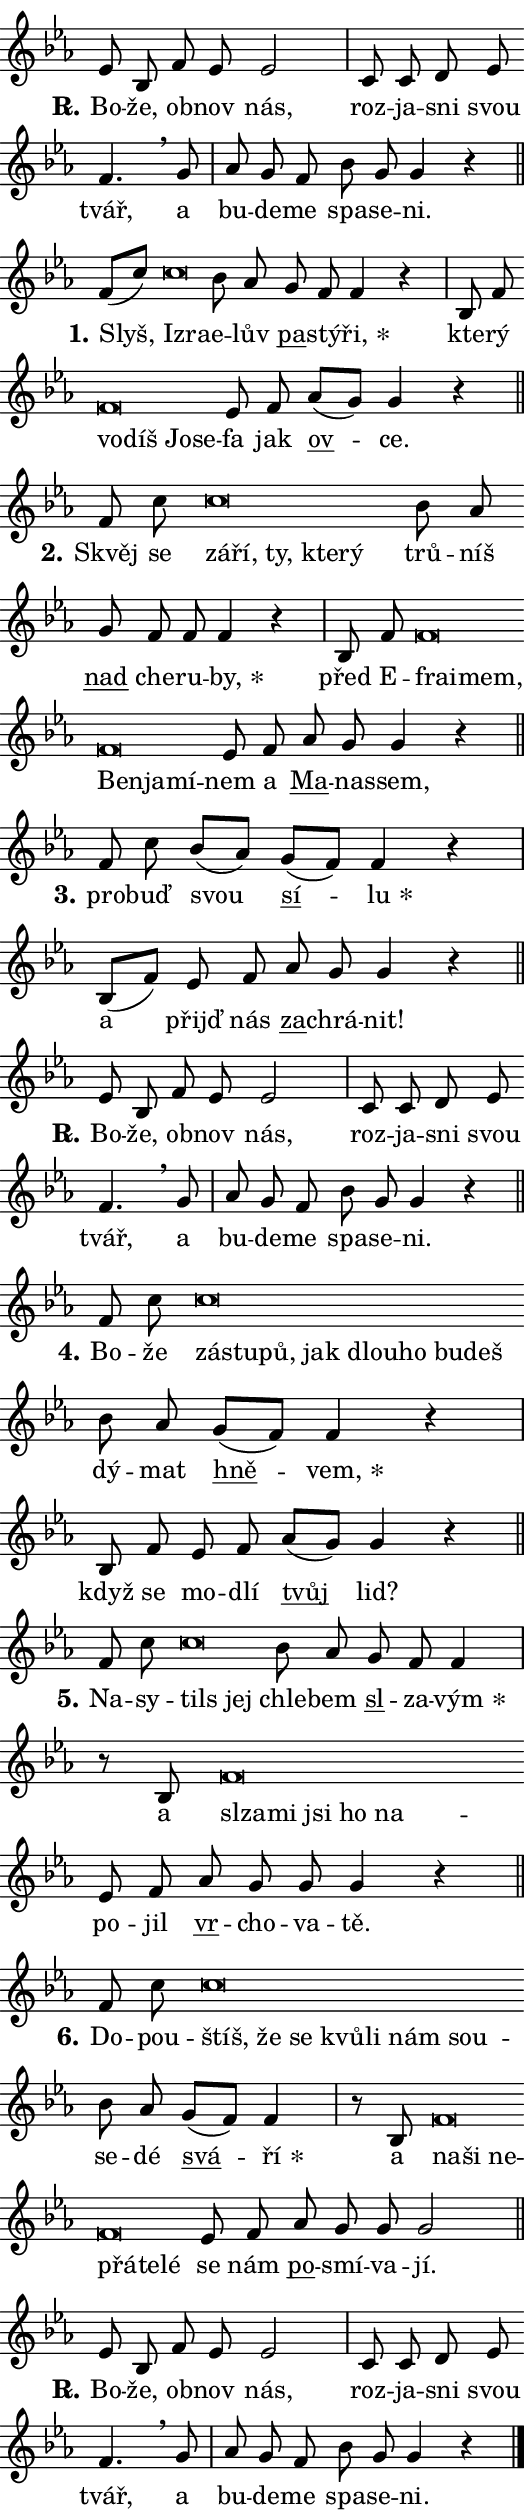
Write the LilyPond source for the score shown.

\version "2.24.0"
\header { tagline = "" }
\paper {
  indent = 0\cm
  top-margin = 0\cm
  right-margin = 0.13\cm % to fit lyric hyphens
  bottom-margin = 0\cm
  left-margin = 0\cm
  paper-width = 9\cm
  page-breaking = #ly:one-page-breaking
  system-system-spacing.basic-distance = #11
  score-system-spacing.basic-distance = #11
  ragged-last = ##f
}


%% Author: Thomas Morley
%% https://lists.gnu.org/archive/html/lilypond-user/2020-05/msg00002.html
#(define (line-position grob)
"Returns position of @var[grob} in current system:
   @code{'start}, if at first time-step
   @code{'end}, if at last time-step
   @code{'middle} otherwise
"
  (let* ((col (ly:item-get-column grob))
         (ln (ly:grob-object col 'left-neighbor))
         (rn (ly:grob-object col 'right-neighbor))
         (col-to-check-left (if (ly:grob? ln) ln col))
         (col-to-check-right (if (ly:grob? rn) rn col))
         (break-dir-left
           (and
             (ly:grob-property col-to-check-left 'non-musical #f)
             (ly:item-break-dir col-to-check-left)))
         (break-dir-right
           (and
             (ly:grob-property col-to-check-right 'non-musical #f)
             (ly:item-break-dir col-to-check-right))))
        (cond ((eqv? 1 break-dir-left) 'start)
              ((eqv? -1 break-dir-right) 'end)
              (else 'middle))))

#(define (tranparent-at-line-position vctor)
  (lambda (grob)
  "Relying on @code{line-position} select the relevant enry from @var{vctor}.
Used to determine transparency,"
    (case (line-position grob)
      ((end) (not (vector-ref vctor 0)))
      ((middle) (not (vector-ref vctor 1)))
      ((start) (not (vector-ref vctor 2))))))

noteHeadBreakVisibility =
#(define-music-function (break-visibility)(vector?)
"Makes @code{NoteHead}s transparent relying on @var{break-visibility}"
#{
  \override NoteHead.transparent =
    #(tranparent-at-line-position break-visibility)
#})

#(define delete-ledgers-for-transparent-note-heads
  (lambda (grob)
    "Reads whether a @code{NoteHead} is transparent.
If so this @code{NoteHead} is removed from @code{'note-heads} from
@var{grob}, which is supposed to be @code{LedgerLineSpanner}.
As a result ledgers are not printed for this @code{NoteHead}"
    (let* ((nhds-array (ly:grob-object grob 'note-heads))
           (nhds-list
             (if (ly:grob-array? nhds-array)
                 (ly:grob-array->list nhds-array)
                 '()))
           ;; Relies on the transparent-property being done before
           ;; Staff.LedgerLineSpanner.after-line-breaking is executed.
           ;; This is fragile ...
           (to-keep
             (remove
               (lambda (nhd)
                 (ly:grob-property nhd 'transparent #f))
               nhds-list)))
      ;; TODO find a better method to iterate over grob-arrays, similiar
      ;; to filter/remove etc for lists
      ;; For now rebuilt from scratch
      (set! (ly:grob-object grob 'note-heads)  '())
      (for-each
        (lambda (nhd)
          (ly:pointer-group-interface::add-grob grob 'note-heads nhd))
        to-keep))))

squashNotes = {
  \override NoteHead.X-extent = #'(-0.2 . 0.2)
  \override NoteHead.Y-extent = #'(-0.75 . 0)
  \override NoteHead.stencil =
    #(lambda (grob)
       (let ((pos (ly:grob-property grob 'staff-position)))
         (begin
           (if (< pos -7) (display "ERROR: Lower brevis then expected\n") (display ""))
           (if (<= pos -6) ly:text-interface::print ly:note-head::print))))
}
unSquashNotes = {
  \revert NoteHead.X-extent
  \revert NoteHead.Y-extent
  \revert NoteHead.stencil
}

hideNotes = \noteHeadBreakVisibility #begin-of-line-visible
unHideNotes = \noteHeadBreakVisibility #all-visible

% work-around for resetting accidentals
% https://lilypond.org/doc/v2.23/Documentation/notation/displaying-rhythms#unmetered-music
cadenzaMeasure = {
  \cadenzaOff
  \partial 1024 s1024
  \cadenzaOn
}

#(define-markup-command (accent layout props text) (markup?)
  "Underline accented syllable"
  (interpret-markup layout props
    #{\markup \override #'(offset . 4.3) \underline { #text }#}))

responsum = \markup \concat {
  "R" \hspace #-1.05 \path #0.1 #'((moveto 0 0.07) (lineto 0.9 0.8)) \hspace #0.05 "."
}

spaceSize = #0.6828661417322834 % exact space size for TeX Gyre Schola

\layout {
  \context {
    \Staff
    \remove "Time_signature_engraver"
    \override LedgerLineSpanner.after-line-breaking = #delete-ledgers-for-transparent-note-heads
  }
  \context {
    \Lyrics {
      \override LyricSpace.minimum-distance = \spaceSize
      \override LyricText.font-name = #"TeX Gyre Schola"
      \override LyricText.font-size = 1
      \override StanzaNumber.font-name = #"TeX Gyre Schola Bold"
      \override StanzaNumber.font-size = 1
    }
  }
  \context {
    \Score 
    \override NoteHead.text =
      #(lambda (grob) 
        (let ((pos (ly:grob-property grob 'staff-position)))
          #{\markup {
            \combine
              \halign #-0.55 \raise #(if (= pos -6) 0 0.5) \override #'(thickness . 2) \draw-line #'(3.2 . 0)
              \musicglyph "noteheads.sM1"
          }#}))
  }
}

% magnetic-lyrics.ily
%
%   written by
%     Jean Abou Samra <jean@abou-samra.fr>
%     Werner Lemberg <wl@gnu.org>
%
%   adapted by
%     Jiri Hon <jiri.hon@gmail.com>
%
% Version 2022-Apr-15

% https://www.mail-archive.com/lilypond-user@gnu.org/msg149350.html

#(define (Left_hyphen_pointer_engraver context)
   "Collect syllable-hyphen-syllable occurrences in lyrics and store
them in properties.  This engraver only looks to the left.  For
example, if the lyrics input is @code{foo -- bar}, it does the
following.

@itemize @bullet
@item
Set the @code{text} property of the @code{LyricHyphen} grob between
@q{foo} and @q{bar} to @code{foo}.

@item
Set the @code{left-hyphen} property of the @code{LyricText} grob with
text @q{foo} to the @code{LyricHyphen} grob between @q{foo} and
@q{bar}.
@end itemize

Use this auxiliary engraver in combination with the
@code{lyric-@/text::@/apply-@/magnetic-@/offset!} hook."
   (let ((hyphen #f)
         (text #f))
     (make-engraver
      (acknowledgers
       ((lyric-syllable-interface engraver grob source-engraver)
        (set! text grob)))
      (end-acknowledgers
       ((lyric-hyphen-interface engraver grob source-engraver)
        ;(when (not (grob::has-interface grob 'lyric-space-interface))
          (set! hyphen grob)));)
      ((stop-translation-timestep engraver)
       (when (and text hyphen)
         (ly:grob-set-object! text 'left-hyphen hyphen))
       (set! text #f)
       (set! hyphen #f)))))

#(define (lyric-text::apply-magnetic-offset! grob)
   "If the space between two syllables is less than the value in
property @code{LyricText@/.details@/.squash-threshold}, move the right
syllable to the left so that it gets concatenated with the left
syllable.

Use this function as a hook for
@code{LyricText@/.after-@/line-@/breaking} if the
@code{Left_@/hyphen_@/pointer_@/engraver} is active."
   (let ((hyphen (ly:grob-object grob 'left-hyphen #f)))
     (when hyphen
       (let ((left-text (ly:spanner-bound hyphen LEFT)))
         (when (grob::has-interface left-text 'lyric-syllable-interface)
           (let* ((common (ly:grob-common-refpoint grob left-text X))
                  (this-x-ext (ly:grob-extent grob common X))
                  (left-x-ext
                   (begin
                     ;; Trigger magnetism for left-text.
                     (ly:grob-property left-text 'after-line-breaking)
                     (ly:grob-extent left-text common X)))
                  ;; `delta` is the gap width between two syllables.
                  (delta (- (interval-start this-x-ext)
                            (interval-end left-x-ext)))
                  (details (ly:grob-property grob 'details))
                  (threshold (assoc-get 'squash-threshold details 0.2)))
             (when (< delta threshold)
               (let* (;; We have to manipulate the input text so that
                      ;; ligatures crossing syllable boundaries are not
                      ;; disabled.  For languages based on the Latin
                      ;; script this is essentially a beautification.
                      ;; However, for non-Western scripts it can be a
                      ;; necessity.
                      (lt (ly:grob-property left-text 'text))
                      (rt (ly:grob-property grob 'text))
                      (is-space (grob::has-interface hyphen 'lyric-space-interface))
                      (space (if is-space " " ""))
                      (extra-delta (if is-space spaceSize 0))
                      ;; Append new syllable.
                      (ltrt-space (if (and (string? lt) (string? rt))
                                (string-append lt space rt)
                                (make-concat-markup (list lt space rt))))
                      ;; Right-align `ltrt` to the right side.
                      (ltrt-space-markup (grob-interpret-markup
                               grob
                               (make-translate-markup
                                (cons (interval-length this-x-ext) 0)
                                (make-right-align-markup ltrt-space)))))
                 (begin
                   ;; Don't print `left-text`.
                   (ly:grob-set-property! left-text 'stencil #f)
                   ;; Set text and stencil (which holds all collected
                   ;; syllables so far) and shift it to the left.
                   (ly:grob-set-property! grob 'text ltrt-space)
                   (ly:grob-set-property! grob 'stencil ltrt-space-markup)
                   (ly:grob-translate-axis! grob (- (- delta extra-delta)) X))))))))))


#(define (lyric-hyphen::displace-bounds-first grob)
   ;; Make very sure this callback isn't triggered too early.
   (let ((left (ly:spanner-bound grob LEFT))
         (right (ly:spanner-bound grob RIGHT)))
     (ly:grob-property left 'after-line-breaking)
     (ly:grob-property right 'after-line-breaking)
     (ly:lyric-hyphen::print grob)))

squashThreshold = #0.4

\layout {
  \context {
    \Lyrics
    \consists #Left_hyphen_pointer_engraver
    \override LyricText.after-line-breaking =
      #lyric-text::apply-magnetic-offset!
    \override LyricHyphen.stencil = #lyric-hyphen::displace-bounds-first
    \override LyricText.details.squash-threshold = \squashThreshold
    \override LyricHyphen.minimum-distance = 0
    \override LyricHyphen.minimum-length = \squashThreshold
  }
}

squashText = \override LyricText.details.squash-threshold = 9999
unSquashText = \override LyricText.details.squash-threshold = \squashThreshold

leftText = \override LyricText.self-alignment-X = #LEFT
unLeftText = \revert LyricText.self-alignment-X

starOffset = #(lambda (grob) 
                (let ((x_offset (ly:self-alignment-interface::aligned-on-x-parent grob)))
                  (if (= x_offset 0) 0 (+ x_offset 1.2))))

star = #(define-music-function (syllable)(string?)
"Append star separator at the end of a syllable"
#{
  \once \override LyricText.X-offset = #starOffset
  \lyricmode { \markup {
    #syllable
    \override #'((font-name . "TeX Gyre Schola Bold")) \hspace #0.2 \lower #0.65 \larger "*"
  } }
#})

starAccent = #(define-music-function (syllable)(string?)
"Append star separator at the end of a syllable and make accent"
#{
  \once \override LyricText.X-offset = #starOffset
  \lyricmode { \markup {
    \accent #syllable
    \override #'((font-name . "TeX Gyre Schola Bold")) \hspace #0.2 \lower #0.65 \larger "*"
  } }
#})

breath = #(define-music-function (syllable)(string?)
"Append breathing indicator at the end of a syllable"
#{
  \lyricmode { \markup { #syllable "+" } }
#})

optionalBreath = #(define-music-function (syllable)(string?)
"Append optional breathing indicator at the end of a syllable"
#{
  \lyricmode { \markup { #syllable "(+)" } }
#})


\score {
    <<
        \new Voice = "melody" { \cadenzaOn \key es \major \relative { es'8 bes f' es es2 \cadenzaMeasure \bar "|" c8 c d es \bar "" f4. \breathe g8 \cadenzaMeasure \bar "|" as g f \bar "" bes g g4 r \cadenzaMeasure \bar "||" \break } }
        \new Lyrics \lyricsto "melody" { \lyricmode { \set stanza = \responsum
Bo -- že, ob -- nov nás, roz -- ja -- sni svou tvář, a bu -- de -- me spa -- se -- ni. } }
    >>
    \layout {}
}

\score {
    <<
        \new Voice = "melody" { \cadenzaOn \key es \major \relative { f'8[( c')] \bar "" \squashNotes c\breve*1/16 \hideNotes \breve*1/16 \bar "" \unHideNotes \unSquashNotes bes8 as \bar "" g f f4 r \cadenzaMeasure \bar "|" bes,8 f' \bar "" \squashNotes f\breve*1/16 \hideNotes \breve*1/16 \bar "" \breve*1/16 \breve*1/16 \bar "" \unHideNotes \unSquashNotes es8 f \bar "" as[( g)] g4 r \cadenzaMeasure \bar "||" \break } }
        \new Lyrics \lyricsto "melody" { \lyricmode { \set stanza = "1."
Slyš, \leftText Iz -- \squashText ra -- \unLeftText \unSquashText e -- lův \markup \accent pa -- stý -- \star ři, kte -- rý \leftText vo -- \squashText díš Jo -- se -- \unLeftText \unSquashText fa jak \markup \accent ov -- ce. } }
    >>
    \layout {}
}

\score {
    <<
        \new Voice = "melody" { \cadenzaOn \key es \major \relative { f'8 c' \bar "" \squashNotes c\breve*1/16 \hideNotes \breve*1/16 \bar "" \breve*1/16 \bar "" \breve*1/16 \breve*1/16 \bar "" \unHideNotes \unSquashNotes bes8 as \bar "" g f f f4 r \cadenzaMeasure \bar "|" bes,8 f' \bar "" \squashNotes f\breve*1/16 \hideNotes \breve*1/16 \bar "" \breve*1/16 \bar "" \breve*1/16 \breve*1/16 \bar "" \unHideNotes \unSquashNotes es8 f \bar "" as g g4 r \cadenzaMeasure \bar "||" \break } }
        \new Lyrics \lyricsto "melody" { \lyricmode { \set stanza = "2."
Skvěj se \leftText zá -- \squashText ří, ty, kte -- rý \unLeftText \unSquashText trů -- níš \markup \accent nad che -- ru -- \star by, před E -- \leftText frai -- \squashText mem, Ben -- ja -- mí -- \unLeftText \unSquashText nem a \markup \accent Ma -- na -- ssem, } }
    >>
    \layout {}
}

\score {
    <<
        \new Voice = "melody" { \cadenzaOn \key es \major \relative { f'8 c'8 bes8[( as)] \bar "" g[( f)] f4 r \cadenzaMeasure \bar "|" bes,8[( f'8)] es8 f \bar "" as g g4 r \cadenzaMeasure \bar "||" \break } }
        \new Lyrics \lyricsto "melody" { \lyricmode { \set stanza = "3."
pro -- buď svou \markup \accent sí -- \star lu a přijď nás \markup \accent za -- chrá -- nit! } }
    >>
    \layout {}
}

\score {
    <<
        \new Voice = "melody" { \cadenzaOn \key es \major \relative { es'8 bes f' es es2 \cadenzaMeasure \bar "|" c8 c d es \bar "" f4. \breathe g8 \cadenzaMeasure \bar "|" as g f \bar "" bes g g4 r \cadenzaMeasure \bar "||" \break } }
        \new Lyrics \lyricsto "melody" { \lyricmode { \set stanza = \responsum
Bo -- že, ob -- nov nás, roz -- ja -- sni svou tvář, a bu -- de -- me spa -- se -- ni. } }
    >>
    \layout {}
}

\score {
    <<
        \new Voice = "melody" { \cadenzaOn \key es \major \relative { f'8 c' \bar "" \squashNotes c\breve*1/16 \hideNotes \breve*1/16 \bar "" \breve*1/16 \bar "" \breve*1/16 \bar "" \breve*1/16 \bar "" \breve*1/16 \bar "" \breve*1/16 \breve*1/16 \bar "" \unHideNotes \unSquashNotes bes8 as \bar "" g[( f)] f4 r \cadenzaMeasure \bar "|" bes,8 f'8 es8 f \bar "" as[( g)] g4 r \cadenzaMeasure \bar "||" \break } }
        \new Lyrics \lyricsto "melody" { \lyricmode { \set stanza = "4."
Bo -- že \leftText zá -- \squashText stu -- pů, jak dlou -- ho bu -- deš \unLeftText \unSquashText dý -- mat \markup \accent hně -- \star vem, když se mo -- dlí \markup \accent tvůj lid? } }
    >>
    \layout {}
}

\score {
    <<
        \new Voice = "melody" { \cadenzaOn \key es \major \relative { f'8 c' \bar "" \squashNotes c\breve*1/16 \hideNotes \breve*1/16 \bar "" \unHideNotes \unSquashNotes bes8 as \bar "" g f f4 \cadenzaMeasure \bar "|" r8 bes,8 \squashNotes f'\breve*1/16 \hideNotes \breve*1/16 \bar "" \breve*1/16 \bar "" \breve*1/16 \bar "" \breve*1/16 \breve*1/16 \bar "" \unHideNotes \unSquashNotes es8 f \bar "" as g g g4 r \cadenzaMeasure \bar "||" \break } }
        \new Lyrics \lyricsto "melody" { \lyricmode { \set stanza = "5."
Na -- sy -- \leftText tils \squashText jej \unLeftText \unSquashText chle -- bem \markup \accent sl -- za -- \star vým a \leftText sl -- \squashText za -- mi jsi ho na -- \unLeftText \unSquashText po -- jil \markup \accent vr -- cho -- va -- tě. } }
    >>
    \layout {}
}

\score {
    <<
        \new Voice = "melody" { \cadenzaOn \key es \major \relative { f'8 c' \bar "" \squashNotes c\breve*1/16 \hideNotes \breve*1/16 \bar "" \breve*1/16 \bar "" \breve*1/16 \bar "" \breve*1/16 \bar "" \breve*1/16 \breve*1/16 \bar "" \unHideNotes \unSquashNotes bes8 as \bar "" g[( f)] f4 \cadenzaMeasure \bar "|" r8 bes,8 \squashNotes f'\breve*1/16 \hideNotes \breve*1/16 \bar "" \breve*1/16 \bar "" \breve*1/16 \bar "" \breve*1/16 \breve*1/16 \bar "" \unHideNotes \unSquashNotes es8 f \bar "" as g g g2 \cadenzaMeasure \bar "||" \break } }
        \new Lyrics \lyricsto "melody" { \lyricmode { \set stanza = "6."
Do -- pou -- \leftText štíš, \squashText že se kvů -- li nám sou -- \unLeftText \unSquashText se -- dé \markup \accent svá -- \star ří a \leftText na -- \squashText ši ne -- přá -- te -- lé \unLeftText \unSquashText se nám \markup \accent po -- smí -- va -- jí. } }
    >>
    \layout {}
}

\score {
    <<
        \new Voice = "melody" { \cadenzaOn \key es \major \relative { es'8 bes f' es es2 \cadenzaMeasure \bar "|" c8 c d es \bar "" f4. \breathe g8 \cadenzaMeasure \bar "|" as g f \bar "" bes g g4 r \cadenzaMeasure \bar "||" \break } \bar "|." }
        \new Lyrics \lyricsto "melody" { \lyricmode { \set stanza = \responsum
Bo -- že, ob -- nov nás, roz -- ja -- sni svou tvář, a bu -- de -- me spa -- se -- ni. } }
    >>
    \layout {}
}
